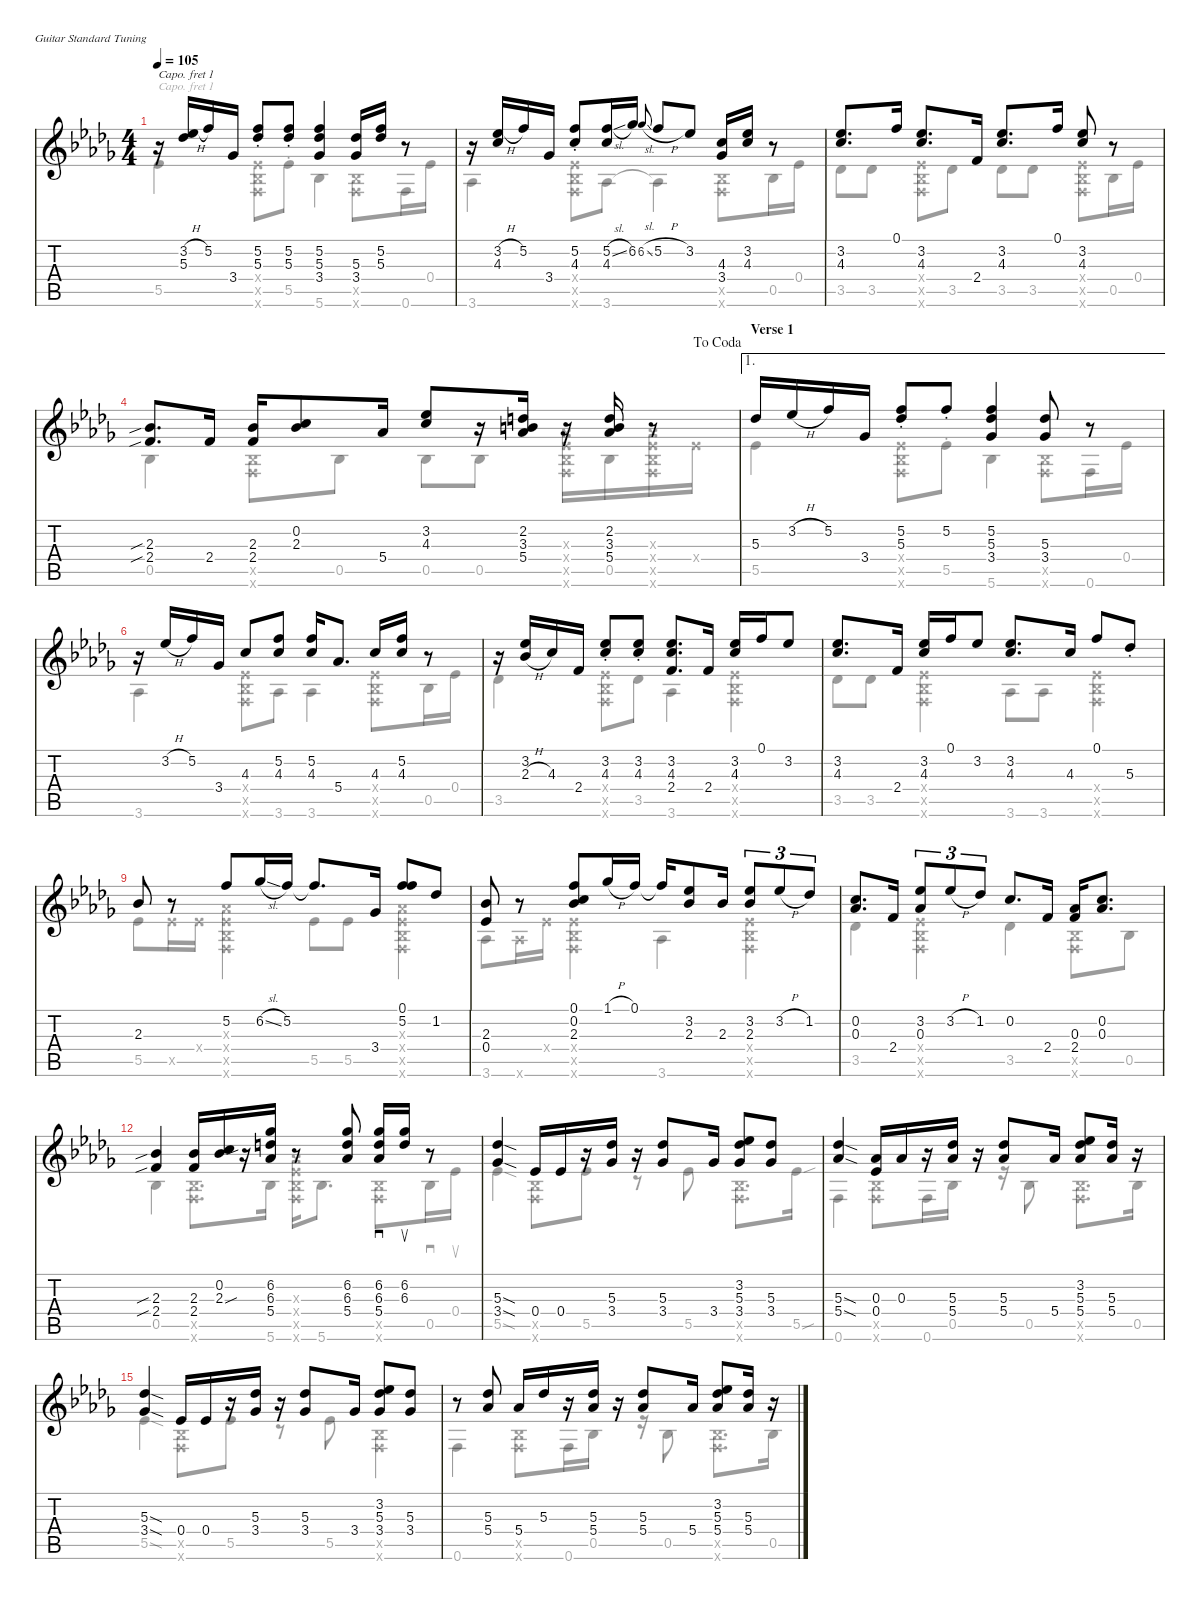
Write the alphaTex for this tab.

\defaultSystemsLayout 4
\hideDynamics
\bracketExtendMode nobrackets
\singleTrackTrackNamePolicy hidden
\multiTrackTrackNamePolicy hidden
\otherSystemsTrackNameOrientation horizontal
\extendBarLines
\defaultBarNumberDisplay FirstOfSystem
\track ("Steel Guitar" "s.guit.") {instrument acousticguitarsteel}
\staff {score tabs}
\capo 1
\tuning (E4 B3 G3 D3 A2 E2)
\voice
\ts (4 4)
\tempo 105
\clef g2
\ks db
r.16{dy mf beam Up} (5.3{acc b} 3.2{h acc b}).16{beam Up} 5.2{acc forcenatural}.16{beam Up} 3.4{acc b}.16{beam Up} (5.2{st acc forcenatural} 5.3{st acc b}).8{beam Up} (5.2{st acc forcenatural} 5.3{st acc b}).8{beam Up} (5.2{acc forcenatural} 5.3{acc b} 3.4{acc b}).4{beam Up} (3.4{acc b} 5.3{acc b}).16{beam Up} (5.2{acc forcenatural} 5.3{acc b}).16{beam Up} r.8{beam Up} |
r.16{beam Up} (3.2{h acc b} 4.3{acc forcenatural}).16{beam Up} 5.2{acc forcenatural}.16{beam Up} 3.4{acc b}.16{beam Up} (5.2{st acc forcenatural} 4.3{st acc forcenatural}).8{beam Up} (5.2{sl acc forcenatural} 4.3{acc forcenatural}).16{beam Up} 6.2{acc b}.16{beam Up} 6.2{sl acc b}.8{gr onbeat beam Up} 5.2{h acc forcenatural}.8{beam Up} 3.2{acc b}.8{beam Up} (4.3{acc forcenatural} 3.4{acc b}).16{beam Up} (3.2{acc b} 4.3{acc forcenatural}).16{beam Up} r.8{beam Up} |
(3.2{acc b} 4.3{acc forcenatural}).8{d beam Up} 0.1{acc forcenatural}.16{beam Up} (3.2{acc b} 4.3{acc forcenatural}).8{d beam Up} 2.4{acc forcenatural}.16{beam Up} (3.2{acc b} 4.3{acc forcenatural}).8{d beam Up} 0.1{acc forcenatural}.16{beam Up} (3.2{acc b} 4.3{acc forcenatural}).8{beam Up} r.8{beam Up} |
\jump dacoda
(2.3{sib acc b} 2.4{sib acc forcenatural}).8{d beam Up} 2.4{acc forcenatural}.16{beam Up} (2.3{acc b} 2.4{acc forcenatural}).16{beam Up} (0.2{acc forcenatural} 2.3{acc b}).8{beam Up} 5.4{acc b}.16{beam Up} (3.2{acc b} 4.3{acc forcenatural}).8{beam Up} r.16{beam Up} (2.2{acc forcenatural} 3.3{acc forcenatural} 5.4{acc b}).16{beam Up} r.16{beam Up} (2.2{acc forcenatural} 3.3{acc forcenatural} 5.4{acc b}).16{beam Up} r.8{beam Up} |
\ae 1
\section ("" "Verse 1")
5.3{acc b}.16{beam Up} 3.2{h acc b}.16{beam Up} 5.2{acc forcenatural}.16{beam Up} 3.4{acc b}.16{beam Up} (5.3{st acc b} 5.2{st acc forcenatural}).8{beam Up} 5.2{st acc forcenatural}.8{beam Up} (5.2{acc forcenatural} 5.3{acc b} 3.4{acc b}).4{beam Up} (5.3{acc b} 3.4{acc b}).8{beam Up} r.8{beam Up} |
r.16{beam Up} 3.2{h acc b}.16{beam Up} 5.2{acc forcenatural}.16{beam Up} 3.4{acc b}.16{beam Up} 4.3{acc forcenatural}.8{beam Up} (5.2{acc forcenatural} 4.3{acc forcenatural}).8{beam Up} (5.2{acc forcenatural} 4.3{acc forcenatural}).16{beam Up} 5.4{acc b}.8{d beam Up} 4.3{acc forcenatural}.16{beam Up} (5.2{acc forcenatural} 4.3{acc forcenatural}).16{beam Up} r.8{beam Up} |
r.16{beam Up} (2.3{h acc b} 3.2{acc b}).16{beam Up} 4.3{acc forcenatural}.16{beam Up} 2.4{acc forcenatural}.16{beam Up} (3.2{st acc b} 4.3{st acc forcenatural}).8{beam Up} (3.2{st acc b} 4.3{st acc forcenatural}).8{beam Up} (3.2{acc b} 4.3{acc forcenatural} 2.4{acc forcenatural}).8{d beam Up} 2.4{acc forcenatural}.16{beam Up} (3.2{acc b} 4.3{acc forcenatural}).16{beam Up} 0.1{acc forcenatural}.16{beam Up} 3.2{acc b}.8{beam Up} |
(3.2{acc b} 4.3{acc forcenatural}).8{d beam Up} 2.4{acc forcenatural}.16{beam Up} (3.2{acc b} 4.3{acc forcenatural}).16{beam Up} 0.1{acc forcenatural}.16{beam Up} 3.2{acc b}.8{beam Up} (4.3{acc forcenatural} 3.2{acc b}).8{d beam Up} 4.3{acc forcenatural}.16{beam Up} 0.1{acc forcenatural}.8{beam Up} 5.3{st acc b}.8{beam Up} |
2.3{acc b}.8{beam Up} r.8{beam Up} 5.2{acc forcenatural}.8{beam Up} 6.2{sl acc b}.16{beam Up} 5.2{acc forcenatural}.16{beam Up} 5.2{t acc forcenatural}.8{d beam Up} 3.4{acc b}.16{beam Up} (5.2{acc forcenatural} 0.1{acc forcenatural}).8{beam Up} 1.2{acc b}.8{beam Up} |
(2.3{acc b} 0.4{acc b}).8{beam Up} r.8{beam Up} (0.1{acc forcenatural} 0.2{acc forcenatural} 2.3{acc b}).8{beam Up} 1.1{h acc b}.16{beam Up} 0.1{acc forcenatural}.16{beam Up} 0.1{t acc forcenatural}.16{beam Up} (3.2{acc b} 2.3{acc b}).8{beam Up} 2.3{acc b}.16{beam Up} (3.2{acc b} 2.3{acc b}).8{tu (3 2) beam Up} 3.2{h acc b}.8{tu (3 2) beam Up} 1.2{acc b}.8{tu (3 2) beam Up} |
(0.2{acc forcenatural} 0.3{acc b}).8{d beam Up} 2.4{acc forcenatural}.16{beam Up} (3.2{acc b} 0.3{acc b}).8{tu (3 2) beam Up} 3.2{h acc b}.8{tu (3 2) beam Up} 1.2{acc b}.8{tu (3 2) beam Up} 0.2{acc forcenatural}.8{d beam Up} 2.4{acc forcenatural}.16{beam Up} (0.3{acc b} 2.4{acc forcenatural}).16{beam Up} (0.2{acc forcenatural} 0.3{acc b}).8{d beam Up} |
(2.3{sib acc b} 2.4{sib acc forcenatural}).4{beam Up} (2.3{acc b} 2.4{acc forcenatural}).16{beam Up} (0.2{acc forcenatural} 2.3{sou acc b}).16{beam Up} r.16{beam Up} (6.2{acc b} 6.3{acc forcenatural} 5.4{acc b}).16{beam Up} r.8{beam Up} (6.2{acc b} 6.3{acc forcenatural} 5.4{acc b}).8{beam Up} (6.3{acc forcenatural} 5.4{acc b} 6.2{acc b}).16{sd beam Up} (6.2{acc b} 6.3{acc forcenatural}).16{su beam Up} r.8{beam Up} |
(5.3{sod acc b} 3.4{sod acc b}).4{beam Up} 0.4{acc b}.16{beam Up} 0.4{acc b}.16{beam Up} r.16{beam Up} (5.3{acc b} 3.4{acc b}).16{beam Up} r.16{beam Up} (5.3{acc b} 3.4{acc b}).8{beam Up} 3.4{acc b}.16{beam Up} (3.2{acc b} 5.3{acc b} 3.4{acc b}).8{beam Up} (5.3{acc b} 3.4{acc b}).8{beam Up} |
(5.4{sod acc b} 5.3{sod acc b}).4{beam Up} (0.3{acc b} 0.4{acc b}).16{beam Up} 0.3{acc b}.16{beam Up} r.16{beam Up} (5.3{acc b} 5.4{acc b}).16{beam Up} r.16{beam Up} (5.3{acc b} 5.4{acc b}).8{beam Up} 5.4{acc b}.16{beam Up} (5.3{acc b} 5.4{acc b} 3.2{acc b}).8{beam Up} (5.3{acc b} 5.4{acc b}).16{beam Up} r.16{beam Up} |
(5.3{sod acc b} 3.4{sod acc b}).4{beam Up} 0.4{acc b}.16{beam Up} 0.4{acc b}.16{beam Up} r.16{beam Up} (5.3{acc b} 3.4{acc b}).16{beam Up} r.16{beam Up} (5.3{acc b} 3.4{acc b}).8{beam Up} 3.4{acc b}.16{beam Up} (3.2{acc b} 5.3{acc b} 3.4{acc b}).8{beam Up} (5.3{acc b} 3.4{acc b}).8{beam Up} |
r.8{beam Up} (5.3{acc b} 5.4{acc b}).8{beam Up} 5.4{acc b}.16{beam Up} 5.3{acc b}.16{beam Up} r.16{beam Up} (5.3{acc b} 5.4{acc b}).16{beam Up} r.16{beam Up} (5.3{acc b} 5.4{acc b}).8{beam Up} 5.4{acc b}.16{beam Up} (5.3{acc b} 5.4{acc b} 3.2{acc b}).8{beam Up} (5.3{acc b} 5.4{acc b}).16{beam Up} r.16{beam Up}
\voice
\clef g2
\ottava regular
\simile none
\ks db
|
|
|
|
|
|
|
|
|
|
|
|
|
|
|
\voice
\clef g2
\ottava regular
\simile none
\ks db
5.5{acc b}.4{dy mf beam Down} (0.6{x acc forcenatural} 0.5{x acc b} 0.4{x acc b}).8{beam Down} 5.5{st acc b}.8{beam Down} 5.6{acc b}.4{beam Down} (0.6{x acc forcenatural} 0.5{x acc b}).8{beam Down} 0.6{acc forcenatural}.16{beam Down} 0.4{acc b}.16{beam Down} |
3.6{acc b}.4{beam Down} (0.4{x acc b} 0.5{x acc b} 0.6{x acc forcenatural}).8{beam Down} 3.6{acc b}.8{beam Down} 3.6{t acc b}.4{beam Down} (0.5{x acc b} 0.6{x acc forcenatural}).8{beam Down} 0.5{acc b}.16{beam Down} 0.4{acc b}.16{beam Down} |
3.5{acc b}.8{beam Down} 3.5{acc b}.8{beam Down} (0.6{x acc forcenatural} 0.5{x acc b} 0.4{x acc b}).8{beam Down} 3.5{acc b}.8{beam Down} 3.5{acc b}.8{beam Down} 3.5{acc b}.8{beam Down} (0.4{x acc b} 0.5{x acc b} 0.6{x acc forcenatural}).8{beam Down} 0.5{acc b}.16{beam Down} 0.4{acc b}.16{beam Down} |
0.5{acc b}.4{beam Down} (0.5{x acc b} 0.6{x acc forcenatural}).8{beam Down} 0.5{acc b}.8{beam Down} 0.5{acc b}.8{beam Down} 0.5{acc b}.8{beam Down} (0.4{x acc b} 0.3{x acc b} 0.5{x acc b} 0.6{x acc forcenatural}).16{beam Down} 0.5{acc b}.16{beam Down} (0.4{x acc b} 0.3{x acc b} 0.5{x acc b} 0.6{x acc forcenatural}).16{beam Down} 0.4{x acc b}.16{beam Down} |
5.5{acc b}.4{beam Down} (0.4{x acc b} 0.5{x acc b} 0.6{x acc forcenatural}).8{beam Down} 5.5{st acc b}.8{beam Down} 5.6{acc b}.4{beam Down} (0.5{x acc b} 0.6{x acc forcenatural}).8{beam Down} 0.6{acc forcenatural}.16{beam Down} 0.4{acc b}.16{beam Down} |
3.6{acc b}.4{beam Down} (0.4{x acc b} 0.5{x acc b} 0.6{x acc forcenatural}).8{beam Down} 3.6{acc b}.8{beam Down} 3.6{acc b}.4{beam Down} (0.4{x acc b} 0.5{x acc b} 0.6{x acc forcenatural}).8{beam Down} 0.5{acc b}.16{beam Down} 0.4{acc b}.16{beam Down} |
3.5{acc b}.4{beam Down} (0.4{x acc b} 0.5{x acc b} 0.6{x acc forcenatural}).8{beam Down} 3.5{acc b}.8{beam Down} 3.6{acc b}.4{beam Down} (0.5{x acc b} 0.4{x acc b} 0.6{x acc forcenatural}).4{beam Down} |
3.5{acc b}.8{beam Down} 3.5{acc b}.8{beam Down} (0.4{x acc b} 0.5{x acc b} 0.6{x acc forcenatural}).4{beam Down} 3.6{acc b}.8{beam Down} 3.6{acc b}.8{beam Down} (0.6{x acc forcenatural} 0.5{x acc b} 0.4{x acc b}).4{beam Down} |
5.5{acc b}.8{beam Down} 5.5{x acc b}.16{beam Down} 0.4{x acc b}.16{beam Down} (0.3{x acc b} 0.4{x acc b} 0.5{x acc b} 0.6{x acc forcenatural}).4{beam Down} 5.5{acc b}.8{beam Down} 5.5{acc b}.8{beam Down} (0.3{x acc b} 0.4{x acc b} 0.5{x acc b} 0.6{x acc forcenatural}).4{beam Down} |
3.6{acc b}.8{beam Down} 3.6{x acc b}.16{beam Down} 0.4{x acc b}.16{beam Down} (0.4{x acc b} 0.5{x acc b} 0.6{x acc forcenatural}).4{beam Down} 3.6{acc b}.4{beam Down} (0.5{x acc b} 0.6{x acc forcenatural} 0.4{x acc b}).4{beam Down} |
3.5{acc b}.4{beam Down} (0.6{x acc forcenatural} 0.5{x acc b} 0.4{x acc b}).4{beam Down} 3.5{acc b}.4{beam Down} (0.5{x acc b} 0.6{x acc forcenatural}).8{beam Down} 0.5{acc b}.8{beam Down} |
0.5{acc b}.4{beam Down} (0.5{x acc b} 0.6{x acc forcenatural}).8{d beam Down} 5.6{acc b}.16{beam Down} (0.6{x acc forcenatural} 0.5{x acc b} 0.4{x acc b} 0.3{x acc b}).16{beam Down} 5.6{acc b}.8{d beam Down} (0.6{x acc forcenatural} 0.5{x acc b}).8{beam Down} 0.5{acc b}.16{sd beam Down} 0.4{acc b}.16{su beam Down} |
5.5{sod acc b}.4{beam Down} (0.5{x acc b} 0.6{x acc forcenatural}).8{beam Down} 5.5{acc b}.8{beam Down} r.8{beam Down} 5.5{acc b}.8{beam Down} (0.5{x acc b} 0.6{x acc forcenatural}).8{d beam Down} 5.5{sou acc b}.16{beam Down} |
0.6{acc forcenatural}.4{beam Down} (0.5{x acc b} 0.6{x acc forcenatural}).8{beam Down} 0.6{acc forcenatural}.16{beam Down} 0.5{acc b}.16{beam Down} r.16{beam Down} r.16{beam Down} 0.5{acc b}.8{beam Down} (0.5{x acc b} 0.6{x acc forcenatural}).8{d beam Down} 0.5{acc b}.16{beam Down} |
5.5{sod acc b}.4{beam Down} (0.5{x acc b} 0.6{x acc forcenatural}).8{beam Down} 5.5{acc b}.8{beam Down} r.8{beam Down} 5.5{acc b}.8{beam Down} (0.5{x acc b} 0.6{x acc forcenatural}).4{beam Down} |
0.6{acc forcenatural}.4{beam Down} (0.5{x acc b} 0.6{x acc forcenatural}).8{beam Down} 0.6{acc forcenatural}.16{beam Down} 0.5{acc b}.16{beam Down} r.16{beam Down} r.16{beam Down} 0.5{acc b}.8{beam Down} (0.5{x acc b} 0.6{x acc forcenatural}).8{d beam Down} 0.5{acc b}.16{beam Down}
